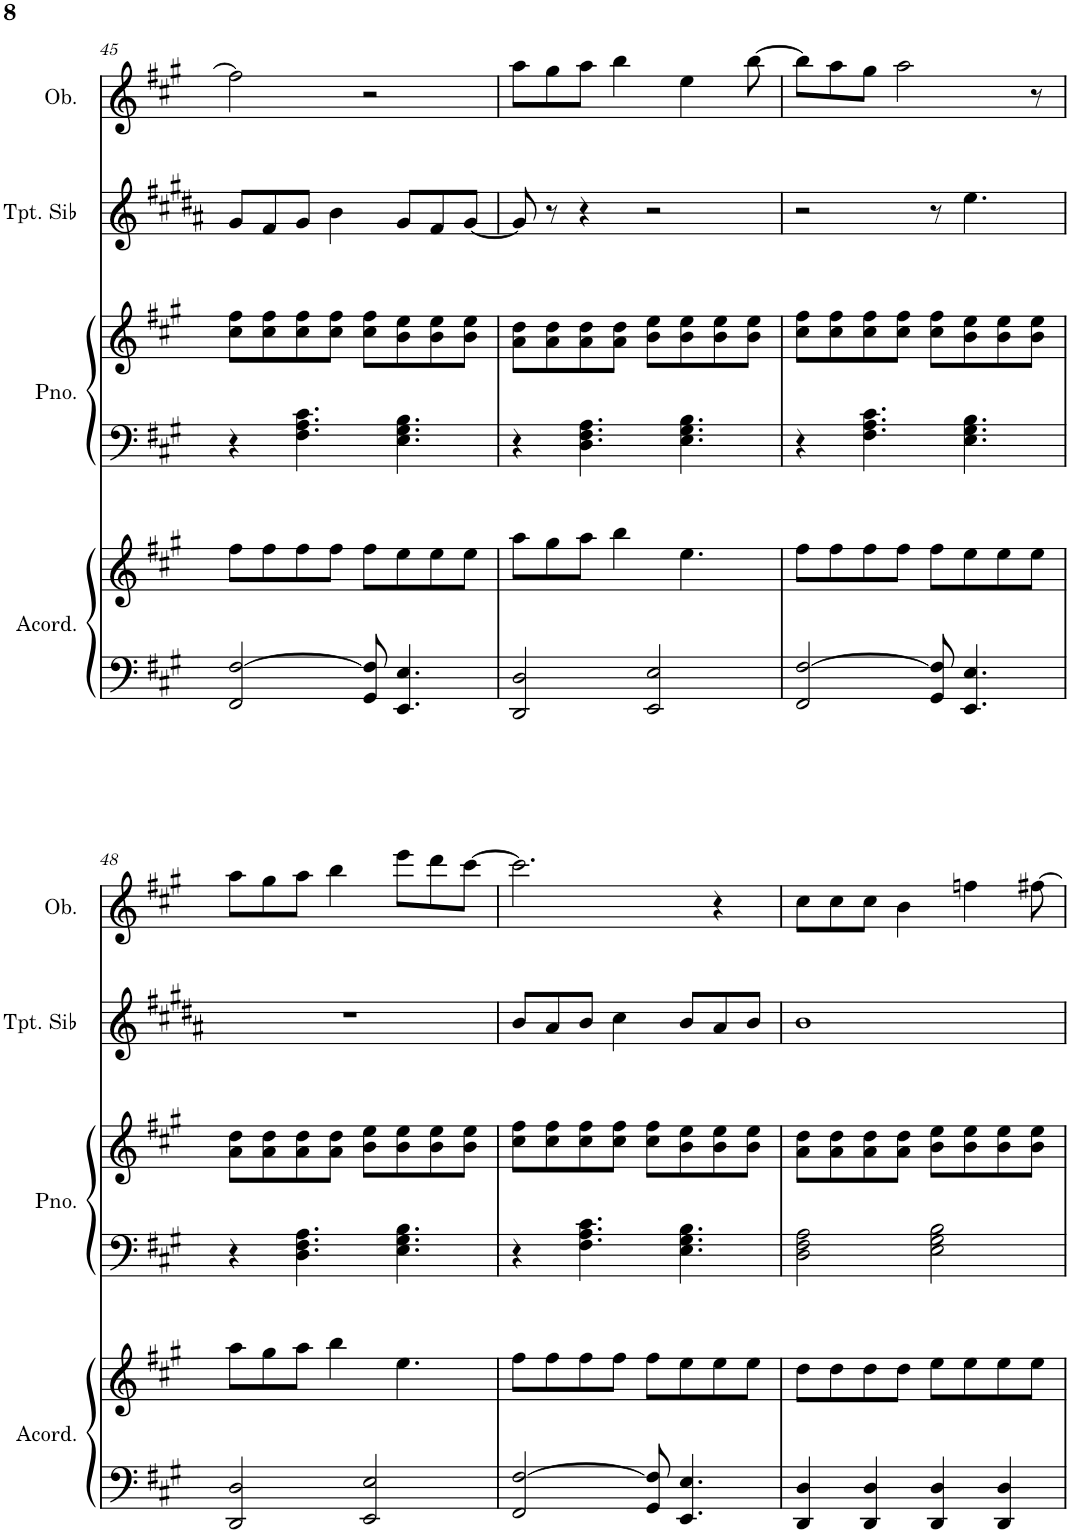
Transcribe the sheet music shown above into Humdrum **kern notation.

**kern	**kern	**kern	**kern	**kern	**kern
*part4	*part4	*part3	*part3	*part2	*part1
*staff6	*staff5	*staff4	*staff3	*staff2	*staff1
*I"Acordeón	*	*I"Piano	*	*I"Trompeta en Sib	*I"Oboe
*I'Acord.	*	*I'Pno.	*	*I'Tpt. Sib	*I'Ob.
!!LO:PB:g=z
*clefF4	*clefG2	*clefF4	*clefG2	*clefG2	*clefG2
*	*	*	*	*Trd1c2	*
*k[f#c#g#]	*k[f#c#g#]	*k[f#c#g#]	*k[f#c#g#]	*k[f#c#g#d#a#]	*k[f#c#g#]
*M4/4	*M4/4	*M4/4	*M4/4	*M4/4	*M4/4
=45	=45	=45	=45	=45	=45
2FF#/ [2F#/	8ff#\L	4r	8cc#\ 8ff#\L	8g#/L	2ff#\]
.	8ff#\	.	8cc#\ 8ff#\	8f#/	.
.	8ff#\	4.F#\ 4.A\ 4.c#\	8cc#\ 8ff#\	8g#/J	.
.	8ff#\J	.	8cc#\ 8ff#\J	4b\	.
8GG#/ 8F#/]	8ff#\L	.	8cc#\ 8ff#\L	.	2r
4.EE/ 4.E/	8ee\	4.E\ 4.G#\ 4.B\	8b\ 8ee\	8g#/L	.
.	8ee\	.	8b\ 8ee\	8f#/	.
.	8ee\J	.	8b\ 8ee\J	[8g#/J	.
=46	=46	=46	=46	=46	=46
2DD/ 2D/	8aa\L	4r	8a\ 8dd\L	8g#/]	8aa\L
.	8gg#\	.	8a\ 8dd\	8r	8gg#\
.	8aa\J	4.D\ 4.F#\ 4.A\	8a\ 8dd\	4r	8aa\J
.	4bb\	.	8a\ 8dd\J	.	4bb\
2EE/ 2E/	.	.	8b\ 8ee\L	2r	.
.	4.ee\	4.E\ 4.G#\ 4.B\	8b\ 8ee\	.	4ee\
.	.	.	8b\ 8ee\	.	.
.	.	.	8b\ 8ee\J	.	[8bb\
=47	=47	=47	=47	=47	=47
2FF#/ [2F#/	8ff#\L	4r	8cc#\ 8ff#\L	2r	8bb\L]
.	8ff#\	.	8cc#\ 8ff#\	.	8aa\
.	8ff#\	4.F#\ 4.A\ 4.c#\	8cc#\ 8ff#\	.	8gg#\J
.	8ff#\J	.	8cc#\ 8ff#\J	.	2aa\
8GG#/ 8F#/]	8ff#\L	.	8cc#\ 8ff#\L	8r	.
4.EE/ 4.E/	8ee\	4.E\ 4.G#\ 4.B\	8b\ 8ee\	4.ee\	.
.	8ee\	.	8b\ 8ee\	.	.
.	8ee\J	.	8b\ 8ee\J	.	8r
!!LO:LB:g=z
=48	=48	=48	=48	=48	=48
2DD/ 2D/	8aa\L	4r	8a\ 8dd\L	1r	8aa\L
.	8gg#\	.	8a\ 8dd\	.	8gg#\
.	8aa\J	4.D\ 4.F#\ 4.A\	8a\ 8dd\	.	8aa\J
.	4bb\	.	8a\ 8dd\J	.	4bb\
2EE/ 2E/	.	.	8b\ 8ee\L	.	.
.	4.ee\	4.E\ 4.G#\ 4.B\	8b\ 8ee\	.	8eee\L
.	.	.	8b\ 8ee\	.	8ddd\
.	.	.	8b\ 8ee\J	.	[8ccc#\J
=49	=49	=49	=49	=49	=49
2FF#/ [2F#/	8ff#\L	4r	8cc#\ 8ff#\L	8b/L	2.ccc#\]
.	8ff#\	.	8cc#\ 8ff#\	8a#/	.
.	8ff#\	4.F#\ 4.A\ 4.c#\	8cc#\ 8ff#\	8b/J	.
.	8ff#\J	.	8cc#\ 8ff#\J	4cc#\	.
8GG#/ 8F#/]	8ff#\L	.	8cc#\ 8ff#\L	.	.
4.EE/ 4.E/	8ee\	4.E\ 4.G#\ 4.B\	8b\ 8ee\	8b/L	.
.	8ee\	.	8b\ 8ee\	8a#/	4r
.	8ee\J	.	8b\ 8ee\J	8b/J	.
=50	=50	=50	=50	=50	=50
4DD/ 4D/	8dd\L	2D\ 2F#\ 2A\	8a\ 8dd\L	1b	8cc#\L
.	8dd\	.	8a\ 8dd\	.	8cc#\
4DD/ 4D/	8dd\	.	8a\ 8dd\	.	8cc#\J
.	8dd\J	.	8a\ 8dd\J	.	4b\
4DD/ 4D/	8ee\L	2E\ 2G#\ 2B\	8b\ 8ee\L	.	.
.	8ee\	.	8b\ 8ee\	.	4ffn\
4DD/ 4D/	8ee\	.	8b\ 8ee\	.	.
.	8ee\J	.	8b\ 8ee\J	.	[8ff#X\
=	=	=	=	=	=
*-	*-	*-	*-	*-	*-
